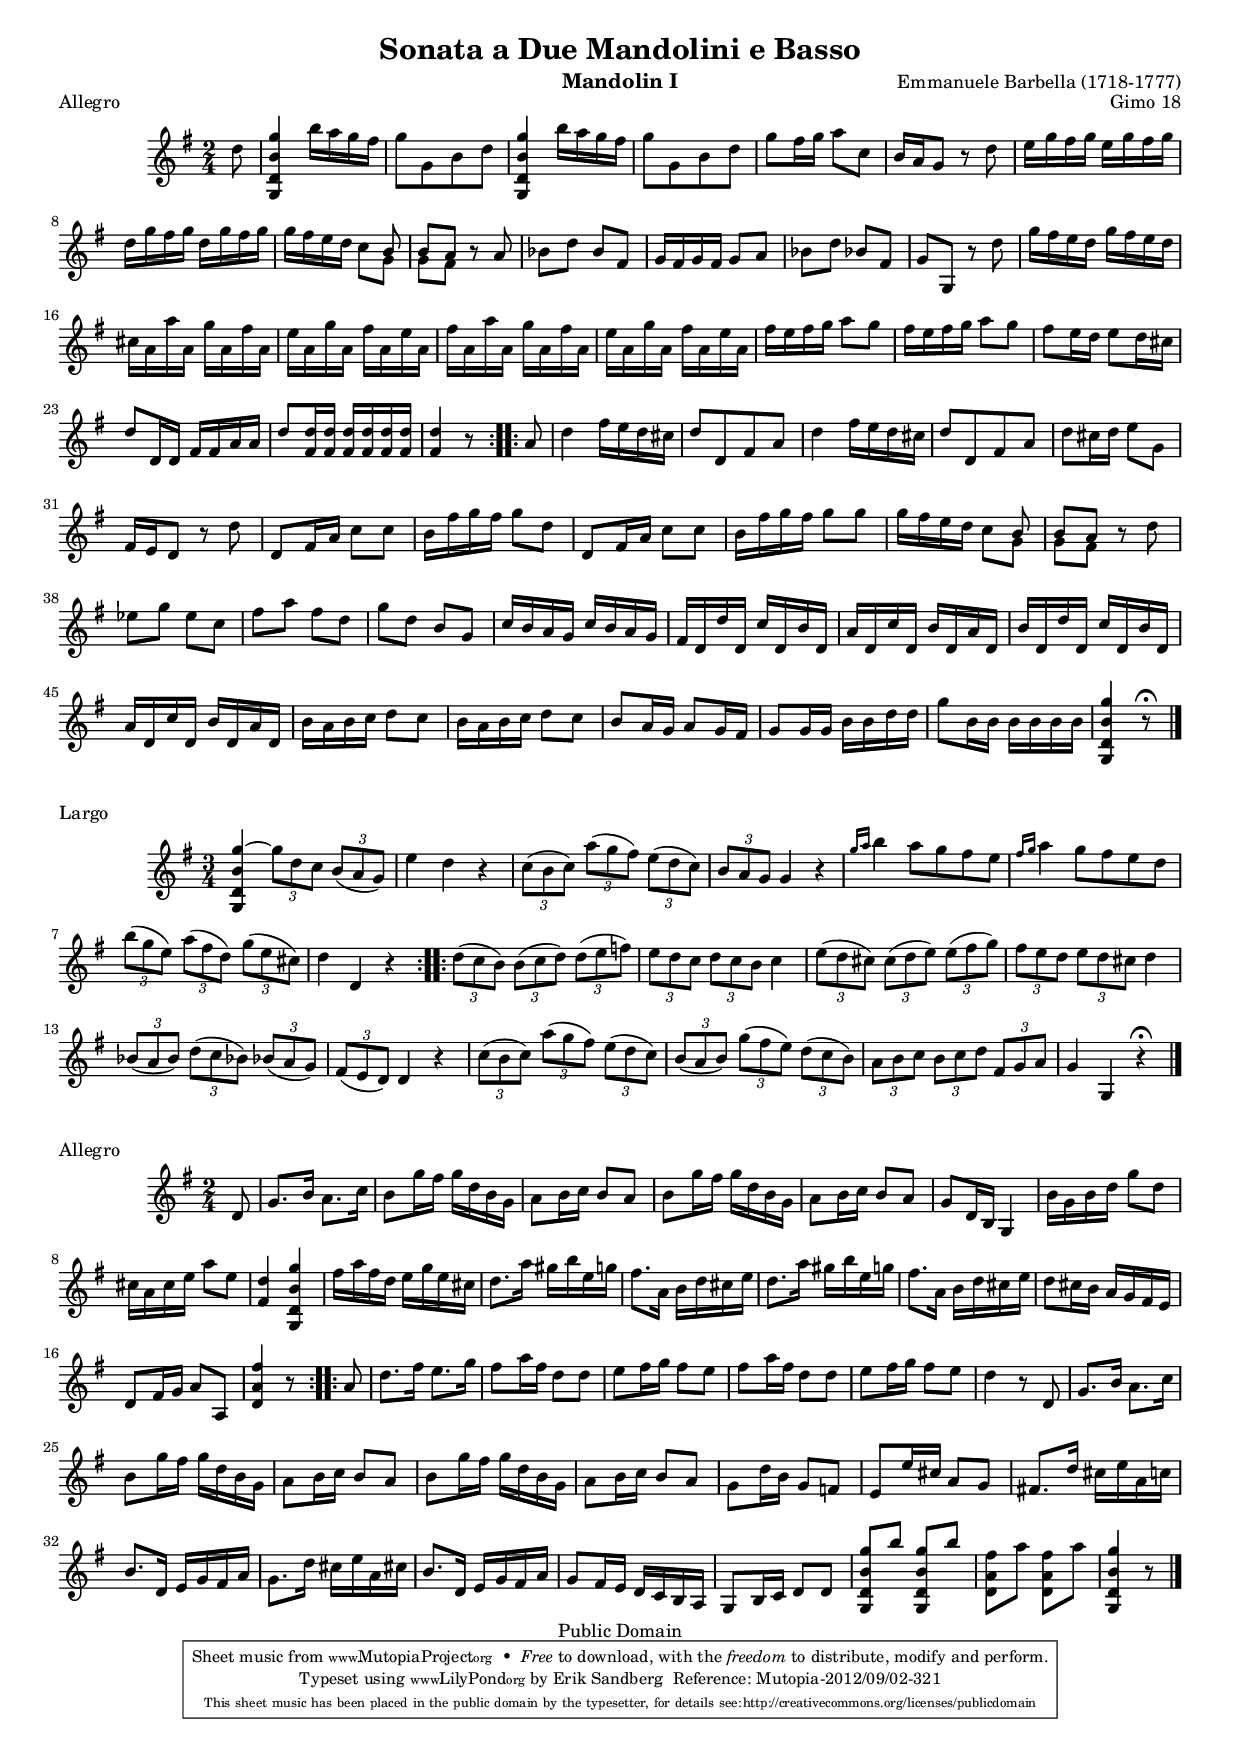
\version "2.16.0"

Instrument = "Mandolin I"
\version "2.16.0"

\header {
  title ="Sonata a Due Mandolini e Basso"
  composer = "Emmanuele Barbella (1718-1777)"
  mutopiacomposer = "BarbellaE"
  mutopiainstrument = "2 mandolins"
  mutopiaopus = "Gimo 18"
  date = "c.1760"
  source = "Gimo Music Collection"
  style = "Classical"
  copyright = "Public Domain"
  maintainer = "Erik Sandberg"
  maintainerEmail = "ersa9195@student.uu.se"
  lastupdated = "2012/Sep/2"
  instrument = \Instrument

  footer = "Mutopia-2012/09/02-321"
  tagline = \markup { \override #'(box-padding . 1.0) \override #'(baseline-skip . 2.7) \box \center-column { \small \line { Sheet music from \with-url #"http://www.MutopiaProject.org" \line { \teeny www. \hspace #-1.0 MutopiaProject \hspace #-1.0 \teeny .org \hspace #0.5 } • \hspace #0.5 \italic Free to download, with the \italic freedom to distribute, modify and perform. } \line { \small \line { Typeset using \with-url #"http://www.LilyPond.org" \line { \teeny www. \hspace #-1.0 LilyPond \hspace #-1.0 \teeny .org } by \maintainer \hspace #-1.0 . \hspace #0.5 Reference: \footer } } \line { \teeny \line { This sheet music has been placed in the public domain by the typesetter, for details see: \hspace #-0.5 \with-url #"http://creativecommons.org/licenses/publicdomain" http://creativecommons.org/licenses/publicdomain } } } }
}

#(set-global-staff-size 16)

\version "2.16.0"

IMandI =  \relative c'' {
  \clef "treble"
  \time 2/4
  \key g\major

  %page 2
  \repeat "volta" 2 {
  \partial 8 d8 | <g b, d, g,>4 b16 a g fis |  g8[ g, b d] |
  %3
  <g b, d, g,>4 b16 a g fis |  g8[ g, b d] | g fis16 g a8 c, | b16 a g8 r d' |
  %7
  e16 g fis g e g fis g | d g fis g d g fis g |
  g fis e d <<{s8 b | b a} \\ {c8 g | g fis}>> r a |
  bes d bes fis | g16 fis g fis g8 a | bes d bes! fis |
  %14
  g g, r d'' | 
  %15 page 3
  g16 fis e d g fis e d | cis a a' a, g' a, fis' a, |
  %17
  e' a, g' a, fis' a, e' a, | fis' a, a' a, g' a, fis' a, |
  %19
  e' a, g' a, fis' a, e' a, | fis' e fis g a8 g | fis16 e fis g a8 g |
  %22
  fis e16 d e8 d16 cis | d8 d,16 d fis fis a a |
  %24
  d8 <d fis,>16 <d fis,> <d fis,> <d fis,> <d fis,> <d fis,> | <d fis,>4 r8
  }

  \repeat "volta" 2 {
  a8 |
  %26
  d4 fis16 e d cis |  d8[ d, fis a] |
  %28 page 4
  d4 fis16 e d cis |  d8[ d, fis a] | d cis16 d e8 g, | fis16 e d8 r d' |
  %32
  d, fis16 a c8 c | b16 fis' g fis g8 d | d, fis16 a c8 c |
  %35
  b16 fis' g fis g8 g | g16 fis e d <<{s8 b | b a} \\ {c8 g | g fis}>> r d' |
  %38
  es g es c | fis a fis d | g d b g | c16 b a g c b a g |
  %42 page 5
  fis d d' d, c' d, b' d, | a' d, c' d, b' d, a' d, |
  %44
  b' d, d' d, c' d, b' d, | a' d, c' d, b' d, a' d, | b' a b c d8 c |
  %47
  b16 a b c d8 c | b a16 g a8 g16 fis | g8 g16 g b b d d |
  %50
  g8 b,16 b b b b b | <g' b, d, g,>4 r8^\fermata \bar "|."
  }
}

\version "2.16.0"

IIMandI =  \relative c''' {
  \clef "treble"
  \time 3/4
  \key g\major
  \set tupletSpannerDuration = #(ly:make-moment 1 4)

  %page 6
  \repeat "volta" 2 {
  <g b, d, g,>4 ~ \times 2/3 { g8[ d c]  b[( a  g)]} | e'4 d r |
  %3
  \times 2/3 { c8[( b  c)]  a'[( g  fis)]  e[( d  c)] |  b[ a g]} g4 r |
  %5
  \grace {g'16[ a]} b4 a8 g fis e | \grace {fis16[ g]} a4 g8 fis e d |
  %7
  \times 2/3 { b'8[( g  e)]  a[( fis  d)]  g[( e  cis)]} | d4 d, r | 
  }

  \repeat "volta" 2 {
  %9
  \times 2/3 { d'8[( c  b)]  b[( c  d)]  d[( e  f)] |  e[ d c]  d[ c b]} c4 |
  %11
  \times 2/3 { e8[( d  cis)]  cis[( d  e)]  e[( fis  g)] |
  %12 page 7
   fis[ e d]  e[ d cis]} d4 | \times 2/3 { bes8[( a  bes)]  d[( c  bes!)]  bes![( a  g)] |
  %14
   fis[( e  d)]} d4 r | \times 2/3 { c'8[( b  c)]  a'[( g  fis)]  e[( d  c)] |
  %16
   b[( a  b)]  g'[( fis  e)]  d[( c  b)] |  a[ b c]  b[ c d]  fis,[ g a]} |
  %18
  g4 g, r^\fermata \bar "|."
  }
}

\version "2.16.0"

IIIMandI =  \relative c' {
  \clef "treble"
  \time 2/4
  \key g\major
  
  \repeat "volta" 2 {
  \partial 8 d8 | g8. b16 a8. c16 | b8 g'16 fis g d b g | a8 b16 c b8 a |
  %4 page 8
  b8 g'16 fis g d b g | a8 b16 c b8 a | g d16 b g4 | b'16 g b d g8 d |
  %8
  cis16 a cis e a8 e | <d fis,>4 <g b, d, g,> | fis16 a fis d e g e cis |
  %11
  d8. a'16 gis b e, g | fis8. a,16 b d cis e | d8. a'16 gis16 b e, g |
  %14
  fis8. a,16 b d cis e | d8 cis16 b a g fis e |
  %16 page 9
  d8 fis16 g a8 a, | <fis'' a, d,>4 r8
  }

  \repeat "volta" 2 {
  a,8 |
  %18
  d8. fis16 e8. g16 | fis8 a16 fis d8 d | e fis16 g fis8 e | 
  %21
  fis8 a16 fis d8 d | e fis16 g fis8 e | d4 r8 d, | g8. b16 a8. c16 |
  %25
  b8 g'16 fis g d b g | a8 b16 c b8 a | b g'16 fis g d b g | a8 b16 c b8 a |
  %29 page 10
  g8 d'16 b g8 f | e e'16 cis a8 g | fis!8. d'16 cis e a, c |
  %32
  b8. d,16 e g fis a | g8. d'16 cis e a, cis! | b8. d,16 e g fis a | 
  %35
  g8 fis16 e d c b a | g8 b16 c d8 d |
  %37
  <g' b, d, g,> b <g b, d, g,> b | <fis a, d,> a <fis a, d,> a |
  %39
  <g b, d, g,>4 r8 \bar "|."
  }
}


\score {
  \context Staff = I \IMandI

  \header {piece = "Allegro" opus = "Gimo 18"}
  \layout {}
  
  \midi {
    \tempo 4 = 90
    }
}

\score {
  \context Staff = I \IIMandI

  \header {piece = "Largo"}
  \layout {}
  
  \midi {
    \tempo 4 = 90
    }
}

\score {
  \context Staff = I \IIIMandI

  \header {piece = "Allegro"}
  \layout {}
  
  \midi {
    \tempo 4 = 90
    }
}
